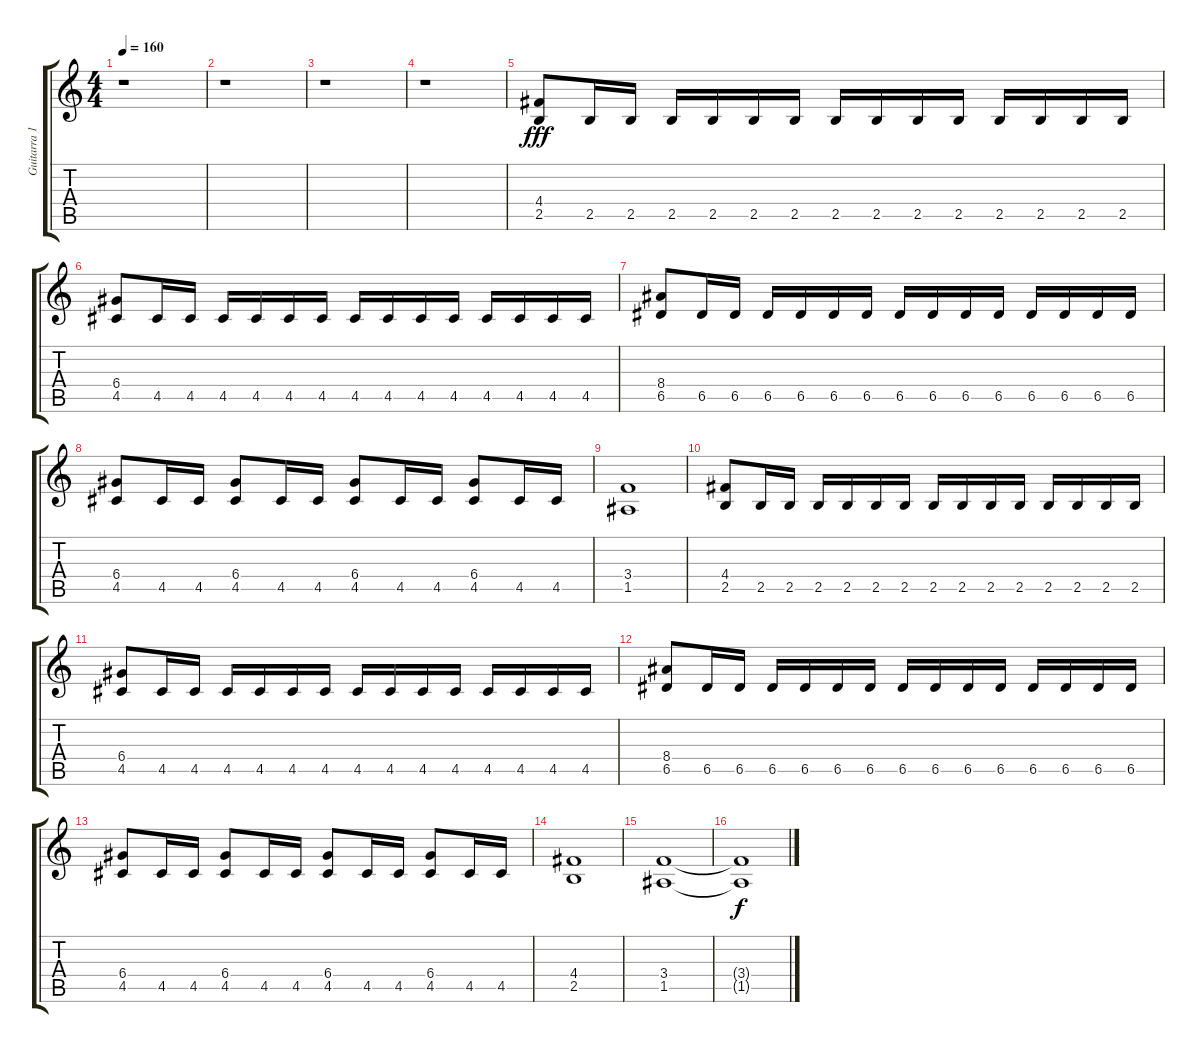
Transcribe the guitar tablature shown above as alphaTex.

\track ("Guitarra 1" "Guitarra 1") {instrument overdrivenguitar}
\staff {score tabs}
\tuning (E4 B3 G3 D3 A2 E2) {hide}
\ts (4 4)
\tempo 160
\clef g2
\ks c
r.1{dy ff} |
r.1 |
r.1 |
r.1 |
(4.4 2.5).8{dy fff} 2.5.16 2.5.16 2.5.16 2.5.16 2.5.16 2.5.16 2.5.16 2.5.16 2.5.16 2.5.16 2.5.16 2.5.16 2.5.16 2.5.16 |
(6.4 4.5).8 4.5.16 4.5.16 4.5.16 4.5.16 4.5.16 4.5.16 4.5.16 4.5.16 4.5.16 4.5.16 4.5.16 4.5.16 4.5.16 4.5.16 |
(8.4 6.5).8 6.5.16 6.5.16 6.5.16 6.5.16 6.5.16 6.5.16 6.5.16 6.5.16 6.5.16 6.5.16 6.5.16 6.5.16 6.5.16 6.5.16 |
(6.4 4.5).8 4.5.16 4.5.16 (6.4 4.5).8 4.5.16 4.5.16 (6.4 4.5).8 4.5.16 4.5.16 (6.4 4.5).8 4.5.16 4.5.16 |
(3.4 1.5).1 |
(4.4 2.5).8 2.5.16 2.5.16 2.5.16 2.5.16 2.5.16 2.5.16 2.5.16 2.5.16 2.5.16 2.5.16 2.5.16 2.5.16 2.5.16 2.5.16 |
(6.4 4.5).8 4.5.16 4.5.16 4.5.16 4.5.16 4.5.16 4.5.16 4.5.16 4.5.16 4.5.16 4.5.16 4.5.16 4.5.16 4.5.16 4.5.16 |
(8.4 6.5).8 6.5.16 6.5.16 6.5.16 6.5.16 6.5.16 6.5.16 6.5.16 6.5.16 6.5.16 6.5.16 6.5.16 6.5.16 6.5.16 6.5.16 |
(6.4 4.5).8 4.5.16 4.5.16 (6.4 4.5).8 4.5.16 4.5.16 (6.4 4.5).8 4.5.16 4.5.16 (6.4 4.5).8 4.5.16 4.5.16 |
(4.4 2.5).1 |
(3.4 1.5).1 |
(3.4{t} 1.5{t}).1{dy f}
